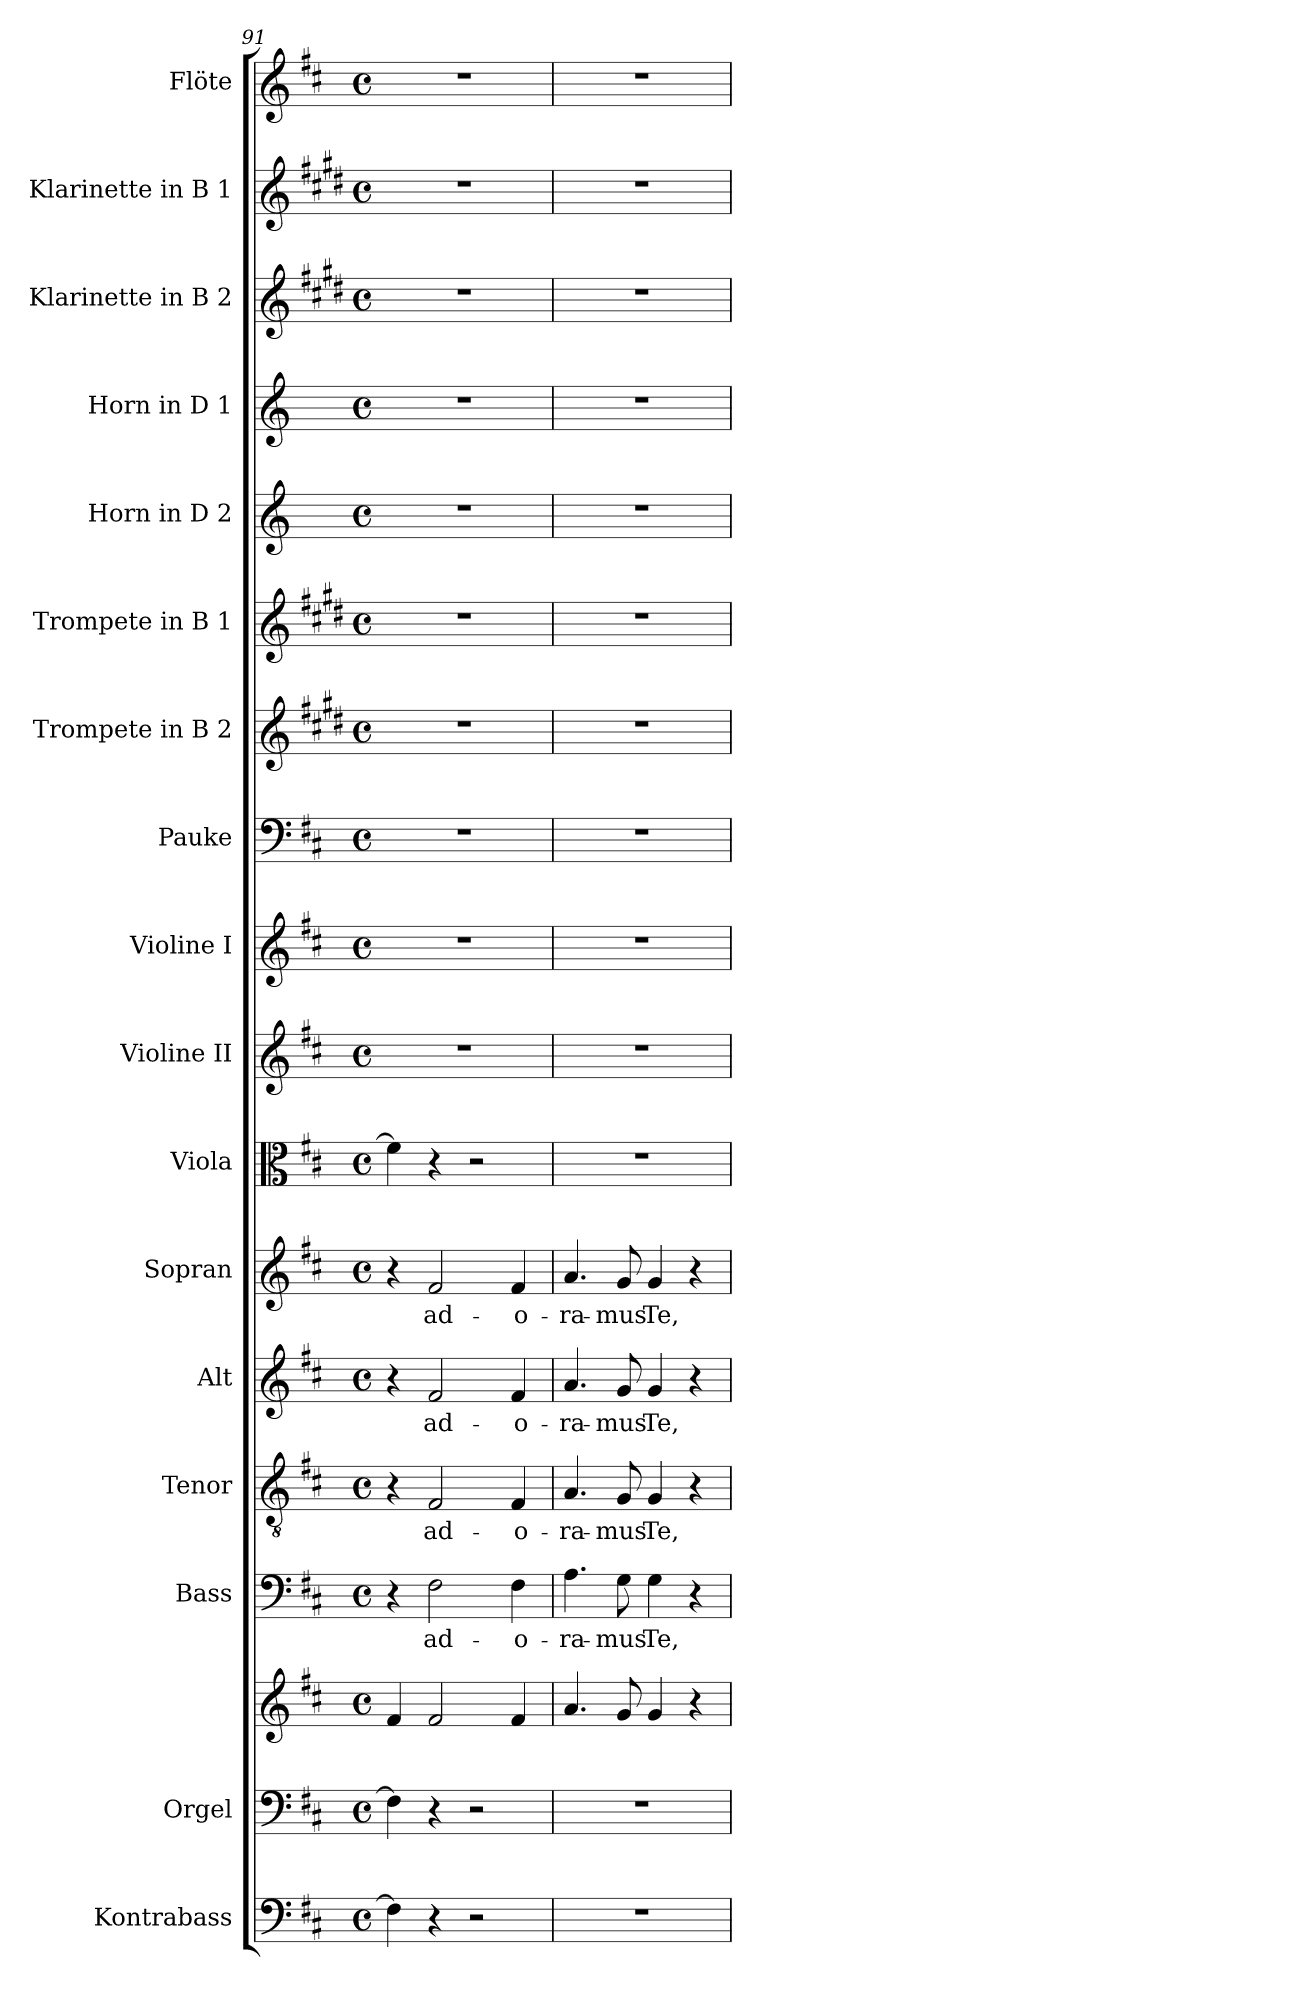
**kern	**kern	**kern	**kern	**text	**kern	**text	**kern	**text	**kern	**text	**kern	**kern	**kern	**kern	**kern	**kern	**kern	**kern	**kern	**kern	**kern
*part17	*part16	*part16	*part15	*part15	*part14	*part14	*part13	*part13	*part12	*part12	*part11	*part10	*part9	*part8	*part7	*part6	*part5	*part4	*part3	*part2	*part1
*staff18	*staff17	*staff16	*staff15	*staff15	*staff14	*staff14	*staff13	*staff13	*staff12	*staff12	*staff11	*staff10	*staff9	*staff8	*staff7	*staff6	*staff5	*staff4	*staff3	*staff2	*staff1
*I"Kontrabass	*I"Orgel	*	*I"Bass	*	*I"Tenor	*	*I"Alt	*	*I"Sopran	*	*I"Viola	*I"Violine II	*I"Violine I	*I"Pauke	*I"Trompete in B 2	*I"Trompete in B 1	*I"Horn in D 2	*I"Horn in D 1	*I"Klarinette in B 2	*I"Klarinette in B 1	*I"Flöte
*I'Kb.	*I'Org.	*	*I'B	*	*I'T	*	*I'A	*	*I'S	*	*I'Vla.	*I'Vl. II	*I'Vl. I	*I'Pk.	*I'Trp. 2	*I'Trp. 1	*I'Hrn. 2	*I'Hrn. 1	*I'Kl. 2	*I'Kl. 1	*I'Fl.
!!LO:PB:g=z
*clefF4	*clefF4	*clefG2	*clefF4	*	*clefGv2	*	*clefG2	*	*clefG2	*	*clefC3	*clefG2	*clefG2	*clefF4	*clefG2	*clefG2	*clefG2	*clefG2	*clefG2	*clefG2	*clefG2
*ITrd7c12	*	*	*	*	*	*	*	*	*	*	*	*	*	*	*ITrd1c2	*ITrd1c2	*ITrd-1c-2	*ITrd-1c-2	*ITrd1c2	*ITrd1c2	*
*k[f#c#]	*k[f#c#]	*k[f#c#]	*k[f#c#]	*	*k[f#c#]	*	*k[f#c#]	*	*k[f#c#]	*	*k[f#c#]	*k[f#c#]	*k[f#c#]	*k[f#c#]	*k[f#c#]	*k[f#c#]	*k[f#c#]	*k[f#c#]	*k[f#c#]	*k[f#c#]	*k[f#c#]
*D:	*D:	*D:	*D:	*	*D:	*	*D:	*	*D:	*	*D:	*D:	*D:	*D:	*D:	*D:	*D:	*D:	*D:	*D:	*D:
*M4/4	*M4/4	*M4/4	*M4/4	*	*M4/4	*	*M4/4	*	*M4/4	*	*M4/4	*M4/4	*M4/4	*M4/4	*M4/4	*M4/4	*M4/4	*M4/4	*M4/4	*M4/4	*M4/4
*met(c)	*met(c)	*met(c)	*met(c)	*	*met(c)	*	*met(c)	*	*met(c)	*	*met(c)	*met(c)	*met(c)	*met(c)	*met(c)	*met(c)	*met(c)	*met(c)	*met(c)	*met(c)	*met(c)
=91	=91	=91	=91	=91	=91	=91	=91	=91	=91	=91	=91	=91	=91	=91	=91	=91	=91	=91	=91	=91	=91
4FF#\]	4F#\]	4f#/	4r	.	4r	.	4r	.	4r	.	4f#\]	1r	1r	1r	1r	1r	1r	1r	1r	1r	1r
!	!	!	!	!LO:LY:b	!	!LO:LY:b	!	!LO:LY:b	!	!LO:LY:b	!	!	!	!	!	!	!	!	!	!	!
4r	4r	2f#/	2F#\	ad-	2F#/	ad-	2f#/	ad-	2f#/	ad-	4r	.	.	.	.	.	.	.	.	.	.
2r	2r	.	.	.	.	.	.	.	.	.	2r	.	.	.	.	.	.	.	.	.	.
!	!	!	!	!LO:LY:b	!	!LO:LY:b	!	!LO:LY:b	!	!LO:LY:b	!	!	!	!	!	!	!	!	!	!	!
.	.	4f#/	4F#\	-o-	4F#/	-o-	4f#/	-o-	4f#/	-o-	.	.	.	.	.	.	.	.	.	.	.
=92	=92	=92	=92	=92	=92	=92	=92	=92	=92	=92	=92	=92	=92	=92	=92	=92	=92	=92	=92	=92	=92
!	!	!	!	!LO:LY:b	!	!LO:LY:b	!	!LO:LY:b	!	!LO:LY:b	!	!	!	!	!	!	!	!	!	!	!
1r	1r	4.a/	4.A\	-ra-	4.A/	-ra-	4.a/	-ra-	4.a/	-ra-	1r	1r	1r	1r	1r	1r	1r	1r	1r	1r	1r
!	!	!	!	!LO:LY:b	!	!LO:LY:b	!	!LO:LY:b	!	!LO:LY:b	!	!	!	!	!	!	!	!	!	!	!
.	.	8g/	8G\	-mus	8G/	-mus	8g/	-mus	8g/	-mus	.	.	.	.	.	.	.	.	.	.	.
!	!	!	!	!LO:LY:b	!	!LO:LY:b	!	!LO:LY:b	!	!LO:LY:b	!	!	!	!	!	!	!	!	!	!	!
.	.	4g/	4G\	Te,	4G/	Te,	4g/	Te,	4g/	Te,	.	.	.	.	.	.	.	.	.	.	.
.	.	4r	4r	.	4r	.	4r	.	4r	.	.	.	.	.	.	.	.	.	.	.	.
=	=	=	=	=	=	=	=	=	=	=	=	=	=	=	=	=	=	=	=	=	=
*-	*-	*-	*-	*-	*-	*-	*-	*-	*-	*-	*-	*-	*-	*-	*-	*-	*-	*-	*-	*-	*-
